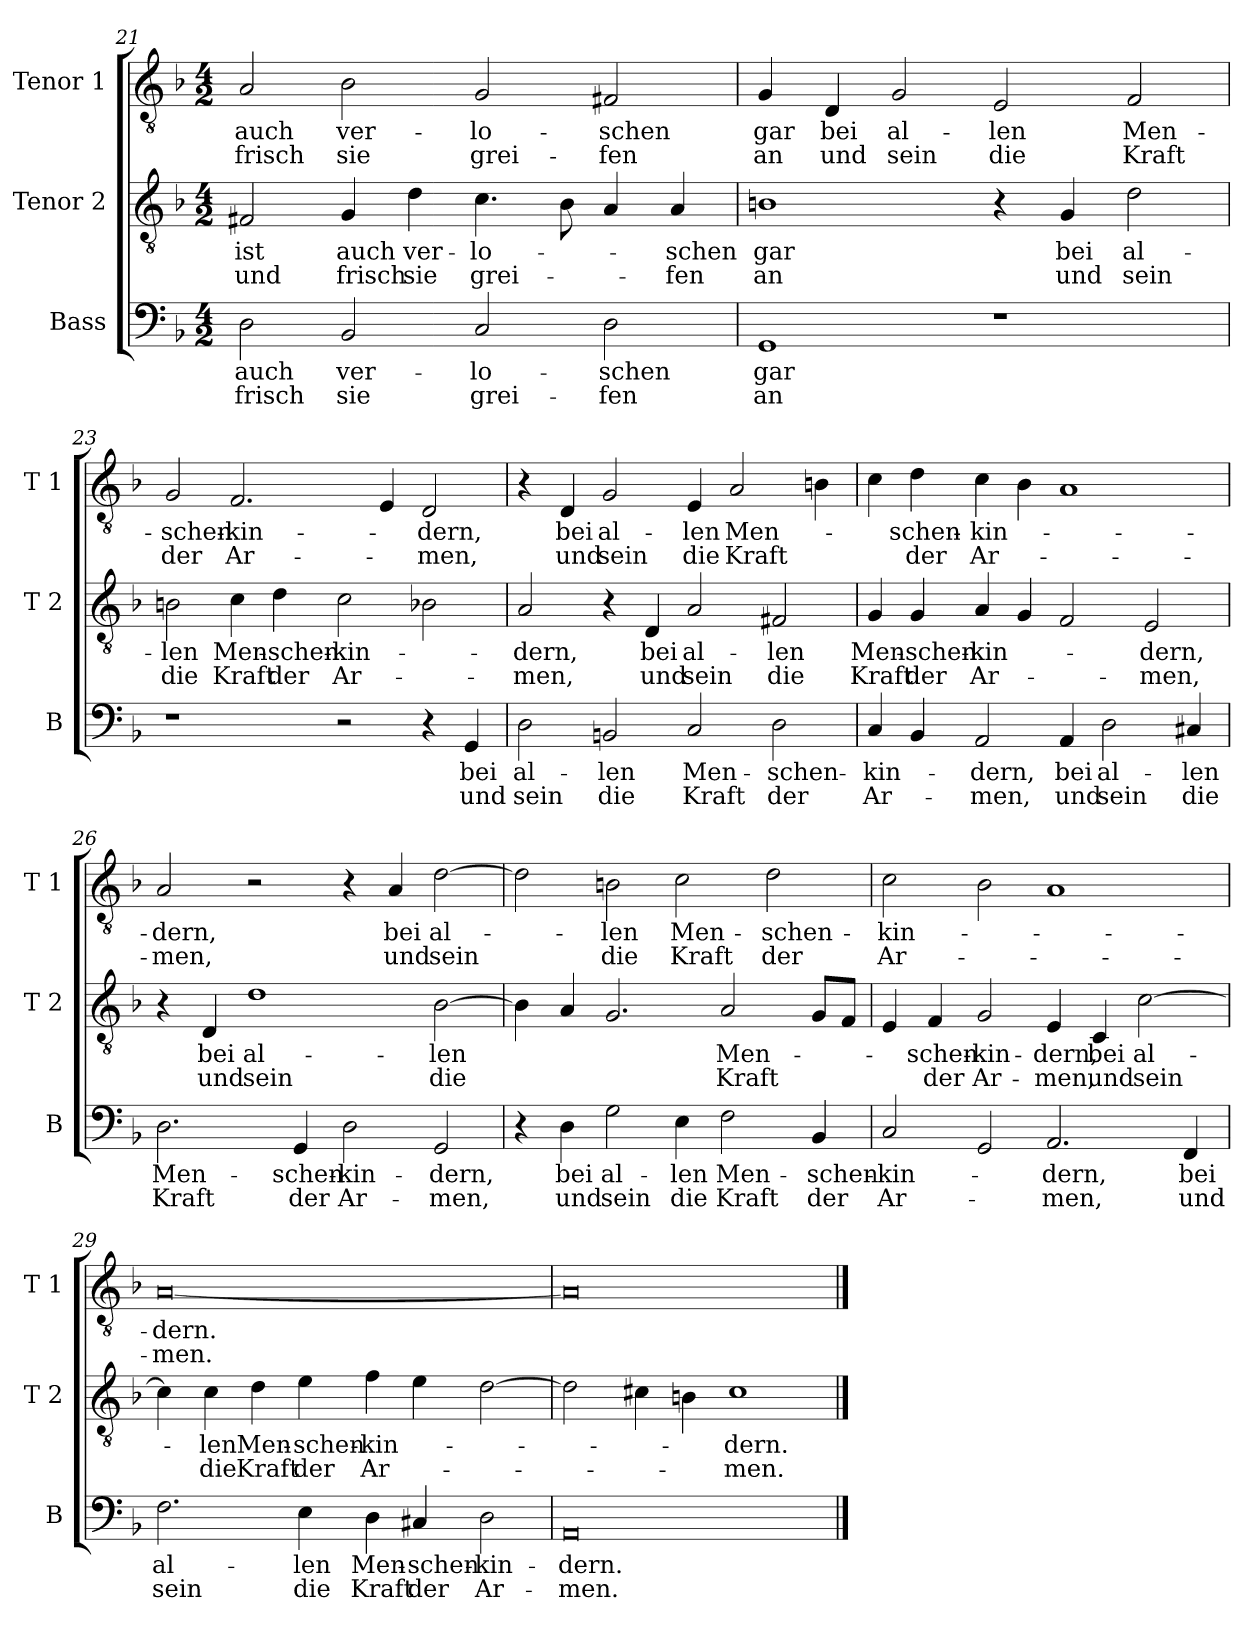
**kern	**text	**text	**kern	**text	**text	**kern	**text	**text
*part3	*part3	*part3	*part2	*part2	*part2	*part1	*part1	*part1
*staff3	*staff3	*staff3	*staff2	*staff2	*staff2	*staff1	*staff1	*staff1
*I"Bass	*	*	*I"Tenor 2	*	*	*I"Tenor 1	*	*
*I'B	*	*	*I'T 2	*	*	*I'T 1	*	*
!!LO:LB:g=z
*clefF4	*	*	*clefGv2	*	*	*clefGv2	*	*
*k[b-]	*	*	*k[b-]	*	*	*k[b-]	*	*
*F:	*	*	*F:	*	*	*F:	*	*
*M4/2	*	*	*M4/2	*	*	*M4/2	*	*
=21	=21	=21	=21	=21	=21	=21	=21	=21
!	!LO:LY:b	!LO:LY:b	!	!LO:LY:b	!LO:LY:b	!	!LO:LY:b	!LO:LY:b
2D\	auch	frisch	2F#X/	ist	und	2A/	auch	frisch
!	!LO:LY:b	!LO:LY:b	!	!LO:LY:b	!LO:LY:b	!	!LO:LY:b	!LO:LY:b
2BB-/	ver-	sie	4G/	auch	frisch	2B-\	ver-	sie
!	!	!	!	!LO:LY:b	!LO:LY:b	!	!	!
.	.	.	4d\	ver-	sie	.	.	.
!	!LO:LY:b	!LO:LY:b	!	!LO:LY:b	!LO:LY:b	!	!LO:LY:b	!LO:LY:b
2C/	-lo-	grei-	4.c\	-lo-	grei-	2G/	-lo-	grei-
.	.	.	8B-\	.	.	.	.	.
!	!LO:LY:b	!LO:LY:b	!	!	!	!	!LO:LY:b	!LO:LY:b
2D\	-schen	-fen	4A/	.	.	2F#X/	-schen	-fen
!	!	!	!	!LO:LY:b	!LO:LY:b	!	!	!
.	.	.	4A/	-schen	-fen	.	.	.
=22	=22	=22	=22	=22	=22	=22	=22	=22
!	!LO:LY:b	!LO:LY:b	!	!LO:LY:b	!LO:LY:b	!	!LO:LY:b	!LO:LY:b
1GG	gar	an	1Bn	gar	an	4G/	gar	an
!	!	!	!	!	!	!	!LO:LY:b	!LO:LY:b
.	.	.	.	.	.	4D/	bei	und
!	!	!	!	!	!	!	!LO:LY:b	!LO:LY:b
.	.	.	.	.	.	2G/	al-	sein
!	!	!	!	!	!	!	!LO:LY:b	!LO:LY:b
1r	.	.	4r	.	.	2E/	-len	die
!	!	!	!	!LO:LY:b	!LO:LY:b	!	!	!
.	.	.	4G/	bei	und	.	.	.
!	!	!	!	!LO:LY:b	!LO:LY:b	!	!LO:LY:b	!LO:LY:b
.	.	.	2d\	al-	sein	2F/	Men-	Kraft
=23	=23	=23	=23	=23	=23	=23	=23	=23
!	!	!	!	!LO:LY:b	!LO:LY:b	!	!LO:LY:b	!LO:LY:b
1r	.	.	2Bn\	-len	die	2G/	-schen-	der
!	!	!	!	!LO:LY:b	!LO:LY:b	!	!LO:LY:b	!LO:LY:b
.	.	.	4c\	Men-	Kraft	2.F/	-kin-	Ar-
!	!	!	!	!LO:LY:b	!LO:LY:b	!	!	!
.	.	.	4d\	-schen-	der	.	.	.
!	!	!	!	!LO:LY:b	!LO:LY:b	!	!	!
2r	.	.	2c\	-kin-	Ar-	.	.	.
.	.	.	.	.	.	4E/	.	.
!	!	!	!	!	!	!	!LO:LY:b	!LO:LY:b
4r	.	.	2B-X\	.	.	2D/	-dern,	-men,
!	!LO:LY:b	!LO:LY:b	!	!	!	!	!	!
4GG/	bei	und	.	.	.	.	.	.
!!LO:PB:g=z
=24	=24	=24	=24	=24	=24	=24	=24	=24
!	!LO:LY:b	!LO:LY:b	!	!LO:LY:b	!LO:LY:b	!	!	!
2D\	al-	sein	2A/	-dern,	-men,	4r	.	.
!	!	!	!	!	!	!	!LO:LY:b	!LO:LY:b
.	.	.	.	.	.	4D/	bei	und
!	!LO:LY:b	!LO:LY:b	!	!	!	!	!LO:LY:b	!LO:LY:b
2BBn/	-len	die	4r	.	.	2G/	al-	sein
!	!	!	!	!LO:LY:b	!LO:LY:b	!	!	!
.	.	.	4D/	bei	und	.	.	.
!	!LO:LY:b	!LO:LY:b	!	!LO:LY:b	!LO:LY:b	!	!LO:LY:b	!LO:LY:b
2C/	Men-	Kraft	2A/	al-	sein	4E/	-len	die
!	!	!	!	!	!	!	!LO:LY:b	!LO:LY:b
.	.	.	.	.	.	2A/	Men-	Kraft
!	!LO:LY:b	!LO:LY:b	!	!LO:LY:b	!LO:LY:b	!	!	!
2D\	-schen-	der	2F#X/	-len	die	.	.	.
.	.	.	.	.	.	4Bn\	.	.
=25	=25	=25	=25	=25	=25	=25	=25	=25
!	!LO:LY:b	!LO:LY:b	!	!LO:LY:b	!LO:LY:b	!	!	!
4C/	-kin-	Ar-	4G/	Men-	Kraft	4c\	.	.
!	!	!	!	!LO:LY:b	!LO:LY:b	!	!LO:LY:b	!LO:LY:b
4BB-/	.	.	4G/	-schen-	der	4d\	-schen-	der
!	!LO:LY:b	!LO:LY:b	!	!LO:LY:b	!LO:LY:b	!	!LO:LY:b	!LO:LY:b
2AA/	-dern,	-men,	4A/	-kin-	Ar-	4c\	-kin-	Ar-
.	.	.	4G/	.	.	4B-\	.	.
!	!LO:LY:b	!LO:LY:b	!	!	!	!	!	!
4AA/	bei	und	2F/	.	.	1A	.	.
!	!LO:LY:b	!LO:LY:b	!	!	!	!	!	!
2D\	al-	sein	.	.	.	.	.	.
!	!	!	!	!LO:LY:b	!LO:LY:b	!	!	!
.	.	.	2E/	-dern,	-men,	.	.	.
!	!LO:LY:b	!LO:LY:b	!	!	!	!	!	!
4C#X/	-len	die	.	.	.	.	.	.
=26	=26	=26	=26	=26	=26	=26	=26	=26
!	!LO:LY:b	!LO:LY:b	!	!	!	!	!LO:LY:b	!LO:LY:b
2.D\	Men-	Kraft	4r	.	.	2A/	-dern,	-men,
!	!	!	!	!LO:LY:b	!LO:LY:b	!	!	!
.	.	.	4D/	bei	und	.	.	.
!	!	!	!	!LO:LY:b	!LO:LY:b	!	!	!
.	.	.	1d	al-	sein	2r	.	.
!	!LO:LY:b	!LO:LY:b	!	!	!	!	!	!
4GG/	-schen-	der	.	.	.	.	.	.
!	!LO:LY:b	!LO:LY:b	!	!	!	!	!	!
2D\	-kin-	Ar-	.	.	.	4r	.	.
!	!	!	!	!	!	!	!LO:LY:b	!LO:LY:b
.	.	.	.	.	.	4A/	bei	und
!	!LO:LY:b	!LO:LY:b	!	!LO:LY:b	!LO:LY:b	!	!LO:LY:b	!LO:LY:b
2GG/	-dern,	-men,	[2B-\	-len	die	[2d\	al-	sein
!!LO:LB:g=z
=27	=27	=27	=27	=27	=27	=27	=27	=27
4r	.	.	4B-\]	.	.	2d\]	.	.
!	!LO:LY:b	!LO:LY:b	!	!	!	!	!	!
4D\	bei	und	4A/	.	.	.	.	.
!	!LO:LY:b	!LO:LY:b	!	!	!	!	!LO:LY:b	!LO:LY:b
2G\	al-	sein	2.G/	.	.	2Bn\	-len	die
!	!LO:LY:b	!LO:LY:b	!	!	!	!	!LO:LY:b	!LO:LY:b
4E\	-len	die	.	.	.	2c\	Men-	Kraft
!	!LO:LY:b	!LO:LY:b	!	!LO:LY:b	!LO:LY:b	!	!	!
2F\	Men-	Kraft	2A/	Men-	Kraft	.	.	.
!	!	!	!	!	!	!	!LO:LY:b	!LO:LY:b
.	.	.	.	.	.	2d\	-schen-	der
!	!LO:LY:b	!LO:LY:b	!	!	!	!	!	!
4BB-/	-schen-	der	8G/L	.	.	.	.	.
.	.	.	8F/J	.	.	.	.	.
=28	=28	=28	=28	=28	=28	=28	=28	=28
!	!LO:LY:b	!LO:LY:b	!	!	!	!	!LO:LY:b	!LO:LY:b
2C/	-kin-	Ar-	4E/	.	.	2c\	-kin-	Ar-
!	!	!	!	!LO:LY:b	!LO:LY:b	!	!	!
.	.	.	4F/	-schen-	der	.	.	.
!	!	!	!	!LO:LY:b	!LO:LY:b	!	!	!
2GG/	.	.	2G/	-kin-	Ar-	2B-\	.	.
!	!LO:LY:b	!LO:LY:b	!	!LO:LY:b	!LO:LY:b	!	!	!
2.AA/	-dern,	-men,	4E/	-dern,	-men,	1A	.	.
!	!	!	!	!LO:LY:b	!LO:LY:b	!	!	!
.	.	.	4C/	bei	und	.	.	.
!	!	!	!	!LO:LY:b	!LO:LY:b	!	!	!
.	.	.	[2c\	al-	sein	.	.	.
!	!LO:LY:b	!LO:LY:b	!	!	!	!	!	!
4FF/	bei	und	.	.	.	.	.	.
!!LO:LB:g=z
=29	=29	=29	=29	=29	=29	=29	=29	=29
!	!LO:LY:b	!LO:LY:b	!	!	!	!	!LO:LY:b	!LO:LY:b
2.F\	al-	sein	4c\]	.	.	[0A	-dern.	-men.
!	!	!	!	!LO:LY:b	!LO:LY:b	!	!	!
.	.	.	4c\	-len	die	.	.	.
!	!	!	!	!LO:LY:b	!LO:LY:b	!	!	!
.	.	.	4d\	Men-	Kraft	.	.	.
!	!LO:LY:b	!LO:LY:b	!	!LO:LY:b	!LO:LY:b	!	!	!
4E\	-len	die	4e\	-schen-	der	.	.	.
!	!LO:LY:b	!LO:LY:b	!	!LO:LY:b	!LO:LY:b	!	!	!
4D\	Men-	Kraft	4f\	-kin-	Ar-	.	.	.
!	!LO:LY:b	!LO:LY:b	!	!	!	!	!	!
4C#X/	-schen-	der	4e\	.	.	.	.	.
!	!LO:LY:b	!LO:LY:b	!	!	!	!	!	!
2D\	-kin-	Ar-	[2d\	.	.	.	.	.
=30	=30	=30	=30	=30	=30	=30	=30	=30
!	!LO:LY:b	!LO:LY:b	!	!	!	!	!	!
0AA	-dern.	-men.	2d\]	.	.	0A]	.	.
.	.	.	4c#X\	.	.	.	.	.
.	.	.	4Bn\	.	.	.	.	.
!	!	!	!	!LO:LY:b	!LO:LY:b	!	!	!
.	.	.	1c#	-dern.	-men.	.	.	.
==	==	==	==	==	==	==	==	==
*-	*-	*-	*-	*-	*-	*-	*-	*-
